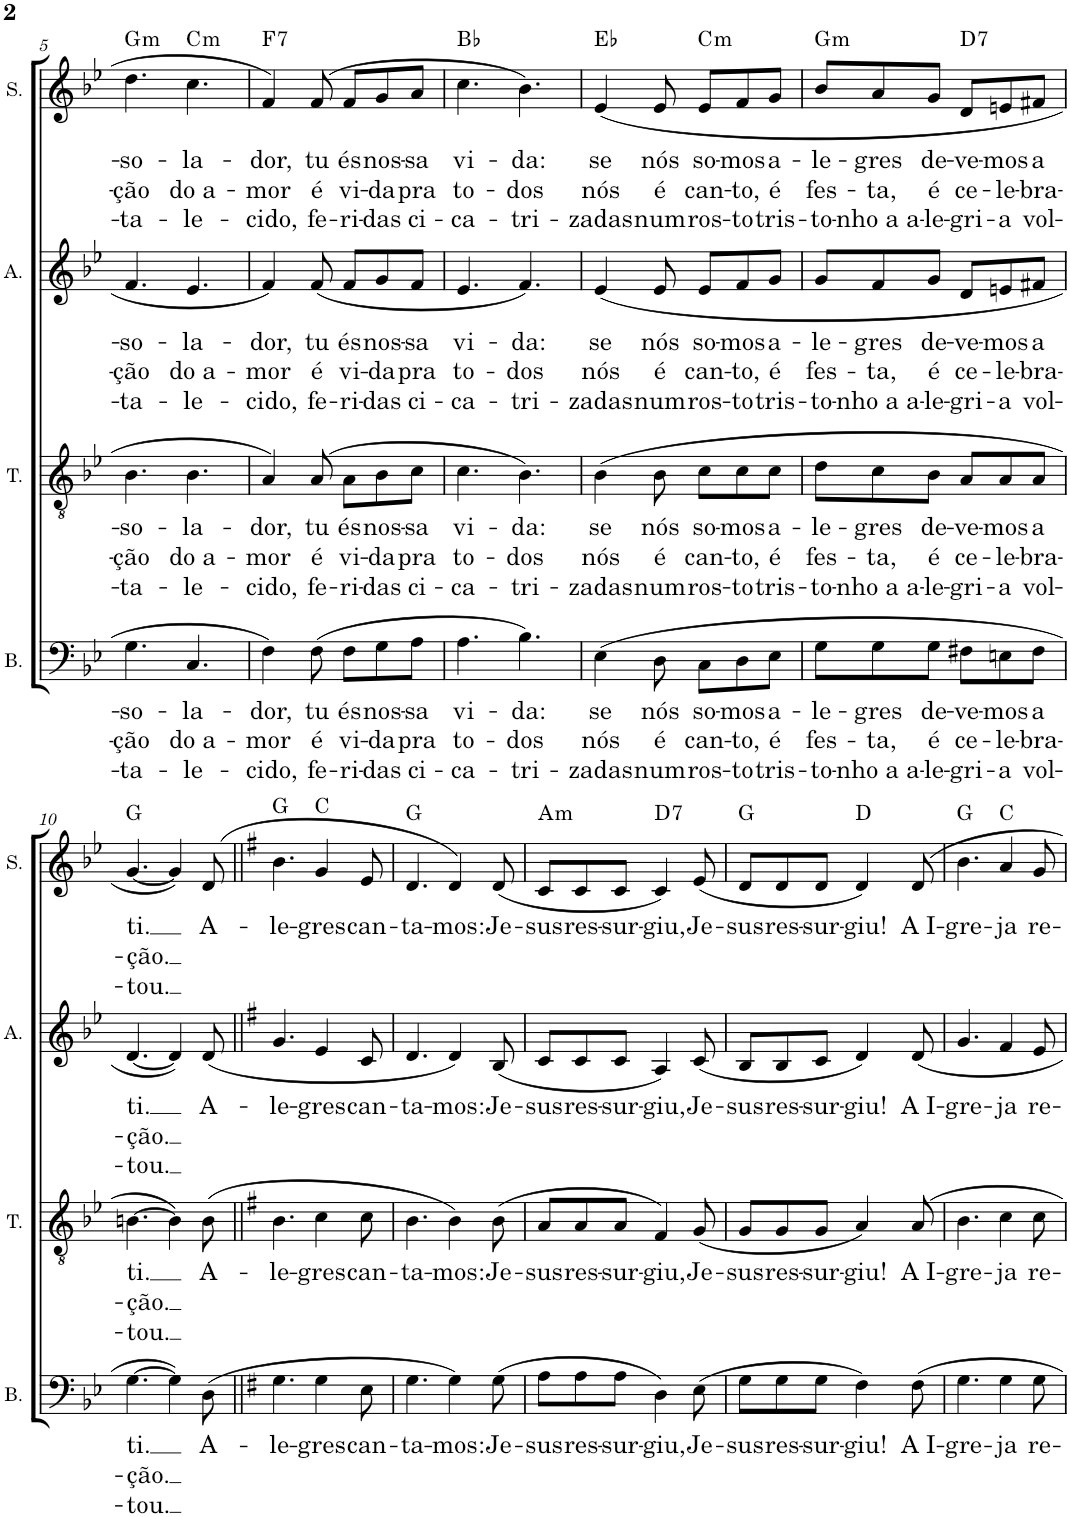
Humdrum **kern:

**kern	**text	**text	**text	**kern	**text	**text	**text	**kern	**text	**text	**text	**kern	**text	**text	**text	**harte
*part4	*part4	*part4	*part4	*part3	*part3	*part3	*part3	*part2	*part2	*part2	*part2	*part1	*part1	*part1	*part1	*part1
*staff4	*staff4	*staff4	*staff4	*staff3	*staff3	*staff3	*staff3	*staff2	*staff2	*staff2	*staff2	*staff1	*staff1	*staff1	*staff1	*
*I"Bass	*	*	*	*I"Tenor	*	*	*	*I"Alto	*	*	*	*I"Soprano	*	*	*	*
*I'B.	*	*	*	*I'T.	*	*	*	*I'A.	*	*	*	*I'S.	*	*	*	*
!!LO:PB:g=z
*clefF4	*	*	*	*clefGv2	*	*	*	*clefG2	*	*	*	*clefG2	*	*	*	*
*k[b-e-]	*	*	*	*k[b-e-]	*	*	*	*k[b-e-]	*	*	*	*k[b-e-]	*	*	*	*
*M6/8	*	*	*	*M6/8	*	*	*	*M6/8	*	*	*	*M6/8	*	*	*	*
=5	=5	=5	=5	=5	=5	=5	=5	=5	=5	=5	=5	=5	=5	=5	=5	=5
!	!LO:LY:b	!LO:LY:b	!LO:LY:b	!	!LO:LY:b	!LO:LY:b	!LO:LY:b	!	!LO:LY:b	!LO:LY:b	!LO:LY:b	!	!LO:LY:b	!LO:LY:b	!LO:LY:b	!LO:H:kt=m
4.G\	-so-	-ção	-ta-	4.B-\	-so-	-ção	-ta-	4.f/	-so-	-ção	-ta-	4.dd\	-so-	-ção	-ta-	G:min
!	!LO:LY:b	!LO:LY:b	!LO:LY:b	!	!LO:LY:b	!LO:LY:b	!LO:LY:b	!	!LO:LY:b	!LO:LY:b	!LO:LY:b	!	!LO:LY:b	!LO:LY:b	!LO:LY:b	!LO:H:kt=m
4.C/	-la-	do a-	-le-	4.B-\	-la-	do a-	-le-	4.e-/	-la-	do a-	-le-	4.cc\	-la-	do a-	-le-	C:min
=6	=6	=6	=6	=6	=6	=6	=6	=6	=6	=6	=6	=6	=6	=6	=6	=6
!	!LO:LY:b	!LO:LY:b	!LO:LY:b	!	!LO:LY:b	!LO:LY:b	!LO:LY:b	!	!LO:LY:b	!LO:LY:b	!LO:LY:b	!	!LO:LY:b	!LO:LY:b	!LO:LY:b	!LO:H:kt=7
4F\	-dor,	-mor	-cido,	4A/	-dor,	-mor	-cido,	4f/	-dor,	-mor	-cido,	4f/	-dor,	-mor	-cido,	F:7
!	!LO:LY:b	!LO:LY:b	!LO:LY:b	!	!LO:LY:b	!LO:LY:b	!LO:LY:b	!	!LO:LY:b	!LO:LY:b	!LO:LY:b	!	!LO:LY:b	!LO:LY:b	!LO:LY:b	!
(8F\	tu	é	fe-	(8A/	tu	é	fe-	(8f/	tu	é	fe-	(8f/	tu	é	fe-	.
!	!LO:LY:b	!LO:LY:b	!LO:LY:b	!	!LO:LY:b	!LO:LY:b	!LO:LY:b	!	!LO:LY:b	!LO:LY:b	!LO:LY:b	!	!LO:LY:b	!LO:LY:b	!LO:LY:b	!
8F\L	és	vi-	-ri-	8A\L	és	vi-	-ri-	8f/L	és	vi-	-ri-	8f/L	és	vi-	-ri-	.
!	!LO:LY:b	!LO:LY:b	!LO:LY:b	!	!LO:LY:b	!LO:LY:b	!LO:LY:b	!	!LO:LY:b	!LO:LY:b	!LO:LY:b	!	!LO:LY:b	!LO:LY:b	!LO:LY:b	!
8G\	nos-	-da	-das	8B-\	nos-	-da	-das	8g/	nos-	-da	-das	8g/	nos-	-da	-das	.
!	!LO:LY:b	!LO:LY:b	!LO:LY:b	!	!LO:LY:b	!LO:LY:b	!LO:LY:b	!	!LO:LY:b	!LO:LY:b	!LO:LY:b	!	!LO:LY:b	!LO:LY:b	!LO:LY:b	!
8A\J	-sa	pra	ci-	8c\J	-sa	pra	ci-	8f/J	-sa	pra	ci-	8a/J	-sa	pra	ci-	.
=7	=7	=7	=7	=7	=7	=7	=7	=7	=7	=7	=7	=7	=7	=7	=7	=7
!	!LO:LY:b	!LO:LY:b	!LO:LY:b	!	!LO:LY:b	!LO:LY:b	!LO:LY:b	!	!LO:LY:b	!LO:LY:b	!LO:LY:b	!	!LO:LY:b	!LO:LY:b	!LO:LY:b	!
4.A\	vi-	to-	-ca-	4.c\	vi-	to-	-ca-	4.e-/	vi-	to-	-ca-	4.cc\	vi-	to-	-ca-	Bb:maj
!	!LO:LY:b	!LO:LY:b	!LO:LY:b	!	!LO:LY:b	!LO:LY:b	!LO:LY:b	!	!LO:LY:b	!LO:LY:b	!LO:LY:b	!	!LO:LY:b	!LO:LY:b	!LO:LY:b	!
4.B-\)	-da:	-dos	-tri-	4.B-\)	-da:	-dos	-tri-	4.f/)	-da:	-dos	-tri-	4.b-\)	-da:	-dos	-tri-	.
=8	=8	=8	=8	=8	=8	=8	=8	=8	=8	=8	=8	=8	=8	=8	=8	=8
!	!LO:LY:b	!LO:LY:b	!LO:LY:b	!	!LO:LY:b	!LO:LY:b	!LO:LY:b	!	!LO:LY:b	!LO:LY:b	!LO:LY:b	!	!LO:LY:b	!LO:LY:b	!LO:LY:b	!
(4E-\	se	nós	-zadas	(4B-\	se	nós	-zadas	(4e-/	se	nós	-zadas	(4e-/	se	nós	-zadas	Eb:maj
!	!LO:LY:b	!LO:LY:b	!LO:LY:b	!	!LO:LY:b	!LO:LY:b	!LO:LY:b	!	!LO:LY:b	!LO:LY:b	!LO:LY:b	!	!LO:LY:b	!LO:LY:b	!LO:LY:b	!
8D\	nós	é	num	8B-\	nós	é	num	8e-/	nós	é	num	8e-/	nós	é	num	.
!	!LO:LY:b	!LO:LY:b	!LO:LY:b	!	!LO:LY:b	!LO:LY:b	!LO:LY:b	!	!LO:LY:b	!LO:LY:b	!LO:LY:b	!	!LO:LY:b	!LO:LY:b	!LO:LY:b	!LO:H:kt=m
8C\L	so-	can-	ros-	8c\L	so-	can-	ros-	8e-/L	so-	can-	ros-	8e-/L	so-	can-	ros-	C:min
!	!LO:LY:b	!LO:LY:b	!LO:LY:b	!	!LO:LY:b	!LO:LY:b	!LO:LY:b	!	!LO:LY:b	!LO:LY:b	!LO:LY:b	!	!LO:LY:b	!LO:LY:b	!LO:LY:b	!
8D\	-mos	-to,	-to	8c\	-mos	-to,	-to	8f/	-mos	-to,	-to	8f/	-mos	-to,	-to	.
!	!LO:LY:b	!LO:LY:b	!LO:LY:b	!	!LO:LY:b	!LO:LY:b	!LO:LY:b	!	!LO:LY:b	!LO:LY:b	!LO:LY:b	!	!LO:LY:b	!LO:LY:b	!LO:LY:b	!
8E-\J	a-	é	tris-	8c\J	a-	é	tris-	8g/J	a-	é	tris-	8g/J	a-	é	tris-	.
=9	=9	=9	=9	=9	=9	=9	=9	=9	=9	=9	=9	=9	=9	=9	=9	=9
!	!LO:LY:b	!LO:LY:b	!LO:LY:b	!	!LO:LY:b	!LO:LY:b	!LO:LY:b	!	!LO:LY:b	!LO:LY:b	!LO:LY:b	!	!LO:LY:b	!LO:LY:b	!LO:LY:b	!LO:H:kt=m
8G\L	-le-	fes-	-to-	8d\L	-le-	fes-	-to-	8g/L	-le-	fes-	-to-	8b-/L	-le-	fes-	-to-	G:min
!	!LO:LY:b	!LO:LY:b	!LO:LY:b	!	!LO:LY:b	!LO:LY:b	!LO:LY:b	!	!LO:LY:b	!LO:LY:b	!LO:LY:b	!	!LO:LY:b	!LO:LY:b	!LO:LY:b	!
8G\	-gres	-ta,	-nho a a-	8c\	-gres	-ta,	-nho a a-	8f/	-gres	-ta,	-nho a a-	8a/	-gres	-ta,	-nho a a-	.
!	!LO:LY:b	!LO:LY:b	!LO:LY:b	!	!LO:LY:b	!LO:LY:b	!LO:LY:b	!	!LO:LY:b	!LO:LY:b	!LO:LY:b	!	!LO:LY:b	!LO:LY:b	!LO:LY:b	!
8G\J	de-	é	-le-	8B-\J	de-	é	-le-	8g/J	de-	é	-le-	8g/J	de-	é	-le-	.
!	!LO:LY:b	!LO:LY:b	!LO:LY:b	!	!LO:LY:b	!LO:LY:b	!LO:LY:b	!	!LO:LY:b	!LO:LY:b	!LO:LY:b	!	!LO:LY:b	!LO:LY:b	!LO:LY:b	!LO:H:kt=7
8F#X\L	-ve-	ce-	-gri-	8A/L	-ve-	ce-	-gri-	8d/L	-ve-	ce-	-gri-	8d/L	-ve-	ce-	-gri-	D:7
!	!LO:LY:b	!LO:LY:b	!LO:LY:b	!	!LO:LY:b	!LO:LY:b	!LO:LY:b	!	!LO:LY:b	!LO:LY:b	!LO:LY:b	!	!LO:LY:b	!LO:LY:b	!LO:LY:b	!
8En\	-mos	-le-	-a	8A/	-mos	-le-	-a	8en/	-mos	-le-	-a	8en/	-mos	-le-	-a	.
!	!LO:LY:b	!LO:LY:b	!LO:LY:b	!	!LO:LY:b	!LO:LY:b	!LO:LY:b	!	!LO:LY:b	!LO:LY:b	!LO:LY:b	!	!LO:LY:b	!LO:LY:b	!LO:LY:b	!
8F#\J	a	-bra-	vol-	8A/J	a	-bra-	vol-	8f#X/J	a	-bra-	vol-	8f#X/J	a	-bra-	vol-	.
!!LO:LB:g=z
=10	=10	=10	=10	=10	=10	=10	=10	=10	=10	=10	=10	=10	=10	=10	=10	=10
!	!LO:LY:b	!LO:LY:b	!LO:LY:b	!	!LO:LY:b	!LO:LY:b	!LO:LY:b	!	!LO:LY:b	!LO:LY:b	!LO:LY:b	!	!LO:LY:b	!LO:LY:b	!LO:LY:b	!
[4.G\	ti.	-ção.	-tou.	[4.Bn\	ti.	-ção.	-tou.	[4.d/	ti.	-ção.	-tou.	[4.g/	ti.	-ção.	-tou.	G:maj
4G\])	.	.	.	4B\])	.	.	.	4d/])	.	.	.	4g/])	.	.	.	.
!	!LO:LY:b	!	!	!	!LO:LY:b	!	!	!	!LO:LY:b	!	!	!	!LO:LY:b	!	!	!
(8D\	A-	.	.	(8B\	A-	.	.	(8d/	A-	.	.	(8d/	A-	.	.	.
=11||	=11||	=11||	=11||	=11||	=11||	=11||	=11||	=11||	=11||	=11||	=11||	=11||	=11||	=11||	=11||	=11||
*k[f#]	*	*	*	*k[f#]	*	*	*	*k[f#]	*	*	*	*k[f#]	*	*	*	*
!	!LO:LY:b	!	!	!	!LO:LY:b	!	!	!	!LO:LY:b	!	!	!	!LO:LY:b	!	!	!
4.G\	-le-	.	.	4.B\	-le-	.	.	4.g/	-le-	.	.	4.b\	-le-	.	.	G:maj
!	!LO:LY:b	!	!	!	!LO:LY:b	!	!	!	!LO:LY:b	!	!	!	!LO:LY:b	!	!	!
4G\	-gres	.	.	4c\	-gres	.	.	4e/	-gres	.	.	4g/	-gres	.	.	C:maj
!	!LO:LY:b	!	!	!	!LO:LY:b	!	!	!	!LO:LY:b	!	!	!	!LO:LY:b	!	!	!
8E\	can-	.	.	8c\	can-	.	.	8c/	can-	.	.	8e/	can-	.	.	.
=12	=12	=12	=12	=12	=12	=12	=12	=12	=12	=12	=12	=12	=12	=12	=12	=12
!	!LO:LY:b	!	!	!	!LO:LY:b	!	!	!	!LO:LY:b	!	!	!	!LO:LY:b	!	!	!
4.G\	-ta-	.	.	4.B\	-ta-	.	.	4.d/	-ta-	.	.	4.d/	-ta-	.	.	G:maj
!	!LO:LY:b	!	!	!	!LO:LY:b	!	!	!	!LO:LY:b	!	!	!	!LO:LY:b	!	!	!
4G\)	-mos:	.	.	4B\)	-mos:	.	.	4d/)	-mos:	.	.	4d/)	-mos:	.	.	.
!	!LO:LY:b	!	!	!	!LO:LY:b	!	!	!	!LO:LY:b	!	!	!	!LO:LY:b	!	!	!
(8G\	Je-	.	.	(8B\	Je-	.	.	(8B/	Je-	.	.	(8d/	Je-	.	.	.
=13	=13	=13	=13	=13	=13	=13	=13	=13	=13	=13	=13	=13	=13	=13	=13	=13
!	!LO:LY:b	!	!	!	!LO:LY:b	!	!	!	!LO:LY:b	!	!	!	!LO:LY:b	!	!	!LO:H:kt=m
8A\L	-sus	.	.	8A/L	-sus	.	.	8c/L	-sus	.	.	8c/L	-sus	.	.	A:min
!	!LO:LY:b	!	!	!	!LO:LY:b	!	!	!	!LO:LY:b	!	!	!	!LO:LY:b	!	!	!
8A\	res-	.	.	8A/	res-	.	.	8c/	res-	.	.	8c/	res-	.	.	.
!	!LO:LY:b	!	!	!	!LO:LY:b	!	!	!	!LO:LY:b	!	!	!	!LO:LY:b	!	!	!
8A\J	-sur-	.	.	8A/J	-sur-	.	.	8c/J	-sur-	.	.	8c/J	-sur-	.	.	.
!	!LO:LY:b	!	!	!	!LO:LY:b	!	!	!	!LO:LY:b	!	!	!	!LO:LY:b	!	!	!LO:H:kt=7
4D\)	-giu,	.	.	4F#/)	-giu,	.	.	4A/)	-giu,	.	.	4c/)	-giu,	.	.	D:7
!	!LO:LY:b	!	!	!	!LO:LY:b	!	!	!	!LO:LY:b	!	!	!	!LO:LY:b	!	!	!
(8E\	Je-	.	.	(8G/	Je-	.	.	(8c/	Je-	.	.	(8e/	Je-	.	.	.
=14	=14	=14	=14	=14	=14	=14	=14	=14	=14	=14	=14	=14	=14	=14	=14	=14
!	!LO:LY:b	!	!	!	!LO:LY:b	!	!	!	!LO:LY:b	!	!	!	!LO:LY:b	!	!	!
8G\L	-sus	.	.	8G/L	-sus	.	.	8B/L	-sus	.	.	8d/L	-sus	.	.	G:maj
!	!LO:LY:b	!	!	!	!LO:LY:b	!	!	!	!LO:LY:b	!	!	!	!LO:LY:b	!	!	!
8G\	res-	.	.	8G/	res-	.	.	8B/	res-	.	.	8d/	res-	.	.	.
!	!LO:LY:b	!	!	!	!LO:LY:b	!	!	!	!LO:LY:b	!	!	!	!LO:LY:b	!	!	!
8G\J	-sur-	.	.	8G/J	-sur-	.	.	8c/J	-sur-	.	.	8d/J	-sur-	.	.	.
!	!LO:LY:b	!	!	!	!LO:LY:b	!	!	!	!LO:LY:b	!	!	!	!LO:LY:b	!	!	!
4F#\)	-giu!	.	.	4A/)	-giu!	.	.	4d/)	-giu!	.	.	4d/)	-giu!	.	.	D:maj
!	!LO:LY:b	!	!	!	!LO:LY:b	!	!	!	!LO:LY:b	!	!	!	!LO:LY:b	!	!	!
8F#\	A I-	.	.	8A/	A I-	.	.	8d/	A I-	.	.	8d/	A I-	.	.	.
=15	=15	=15	=15	=15	=15	=15	=15	=15	=15	=15	=15	=15	=15	=15	=15	=15
!	!LO:LY:b	!	!	!	!LO:LY:b	!	!	!	!LO:LY:b	!	!	!	!LO:LY:b	!	!	!
4.G\	-gre-	.	.	4.B\	-gre-	.	.	4.g/	-gre-	.	.	4.b\	-gre-	.	.	G:maj
!	!LO:LY:b	!	!	!	!LO:LY:b	!	!	!	!LO:LY:b	!	!	!	!LO:LY:b	!	!	!
4G\	-ja	.	.	4c\	-ja	.	.	4f#/	-ja	.	.	4a/	-ja	.	.	C:maj
!	!LO:LY:b	!	!	!	!LO:LY:b	!	!	!	!LO:LY:b	!	!	!	!LO:LY:b	!	!	!
8G\	re-	.	.	8c\	re-	.	.	8e/	re-	.	.	8g/	re-	.	.	.
=	=	=	=	=	=	=	=	=	=	=	=	=	=	=	=	=
*-	*-	*-	*-	*-	*-	*-	*-	*-	*-	*-	*-	*-	*-	*-	*-	*-
